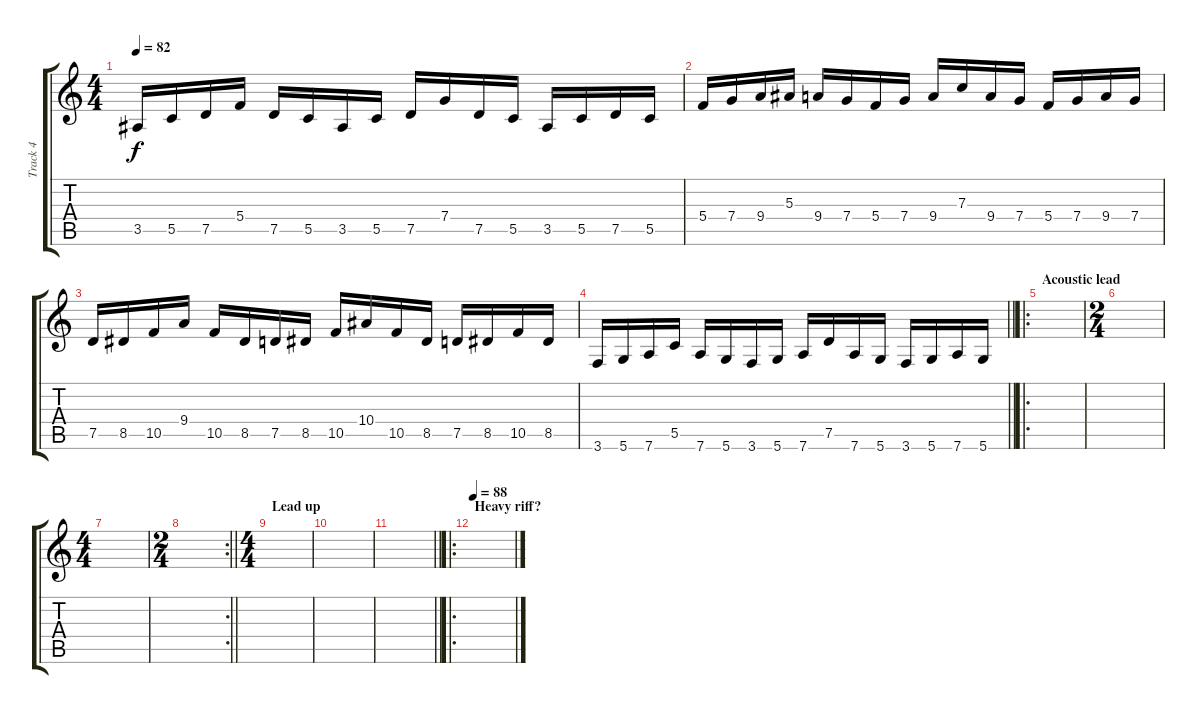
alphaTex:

\track ("Track 4" "Track 4") {instrument electricguitarjazz}
\staff {score tabs}
\tuning (D4 A3 F3 C3 G2 D2) {hide}
\ts (4 4)
\tempo 82
\clef g2
\ks c
3.5.16{dy f} 5.5.16 7.5.16 5.4.16 7.5.16 5.5.16 3.5.16 5.5.16 7.5.16 7.4.16 7.5.16 5.5.16 3.5.16 5.5.16 7.5.16 5.5.16 |
5.4.16 7.4.16 9.4.16 5.3.16 9.4.16 7.4.16 5.4.16 7.4.16 9.4.16 7.3.16 9.4.16 7.4.16 5.4.16 7.4.16 9.4.16 7.4.16 |
7.5.16 8.5.16 10.5.16 9.4.16 10.5.16 8.5.16 7.5.16 8.5.16 10.5.16 10.4.16 10.5.16 8.5.16 7.5.16 8.5.16 10.5.16 8.5.16 |
\barLineRight lightlight
3.6.16 5.6.16 7.6.16 5.5.16 7.6.16 5.6.16 3.6.16 5.6.16 7.6.16 7.5.16 7.6.16 5.6.16 3.6.16 5.6.16 7.6.16 5.6.16 |
\ro
\section ("" "Acoustic lead")
|
\ts (2 4)
|
\ts (4 4)
|
\rc 2
\ts (2 4)
\barLineRight lightlight
|
\ts (4 4)
\section ("" "Lead up ")
|
|
\barLineRight lightlight
|
\ro
\section ("" "Heavy riff?")
\tempo 88
